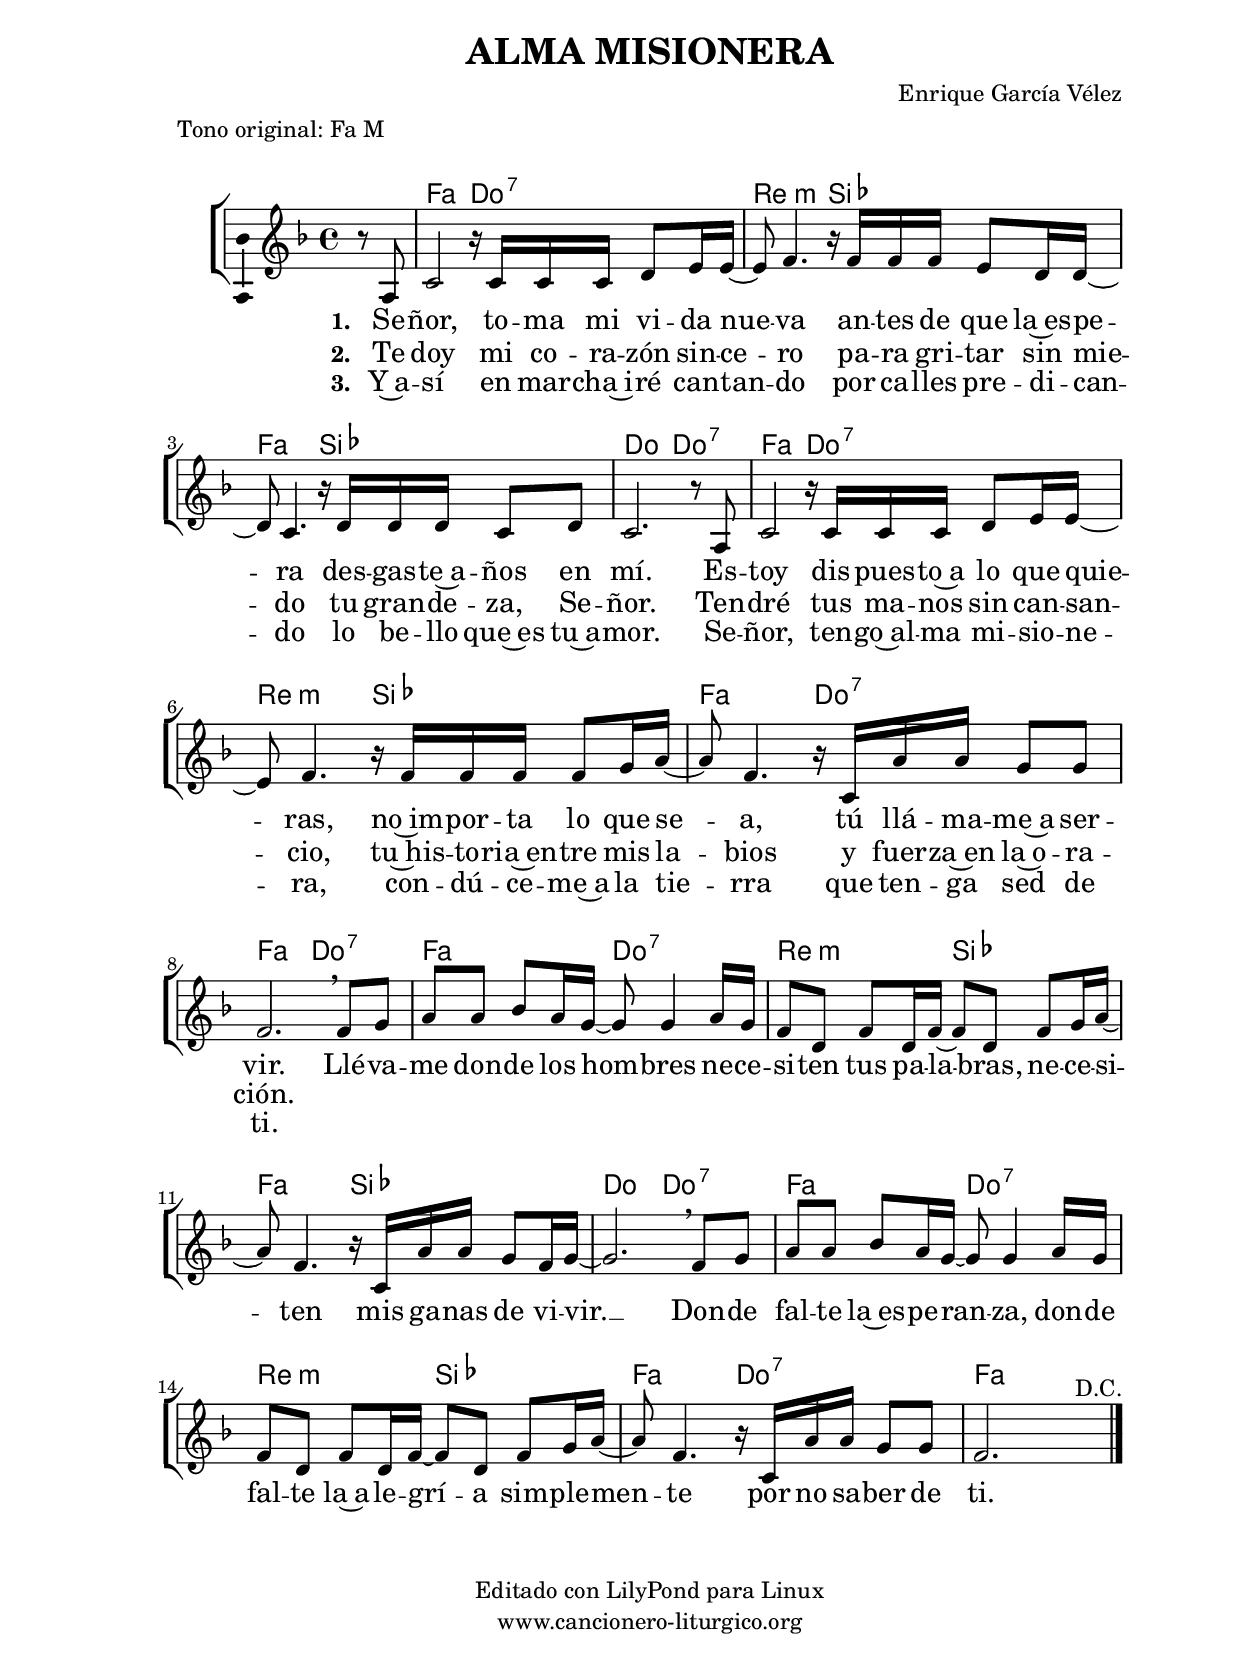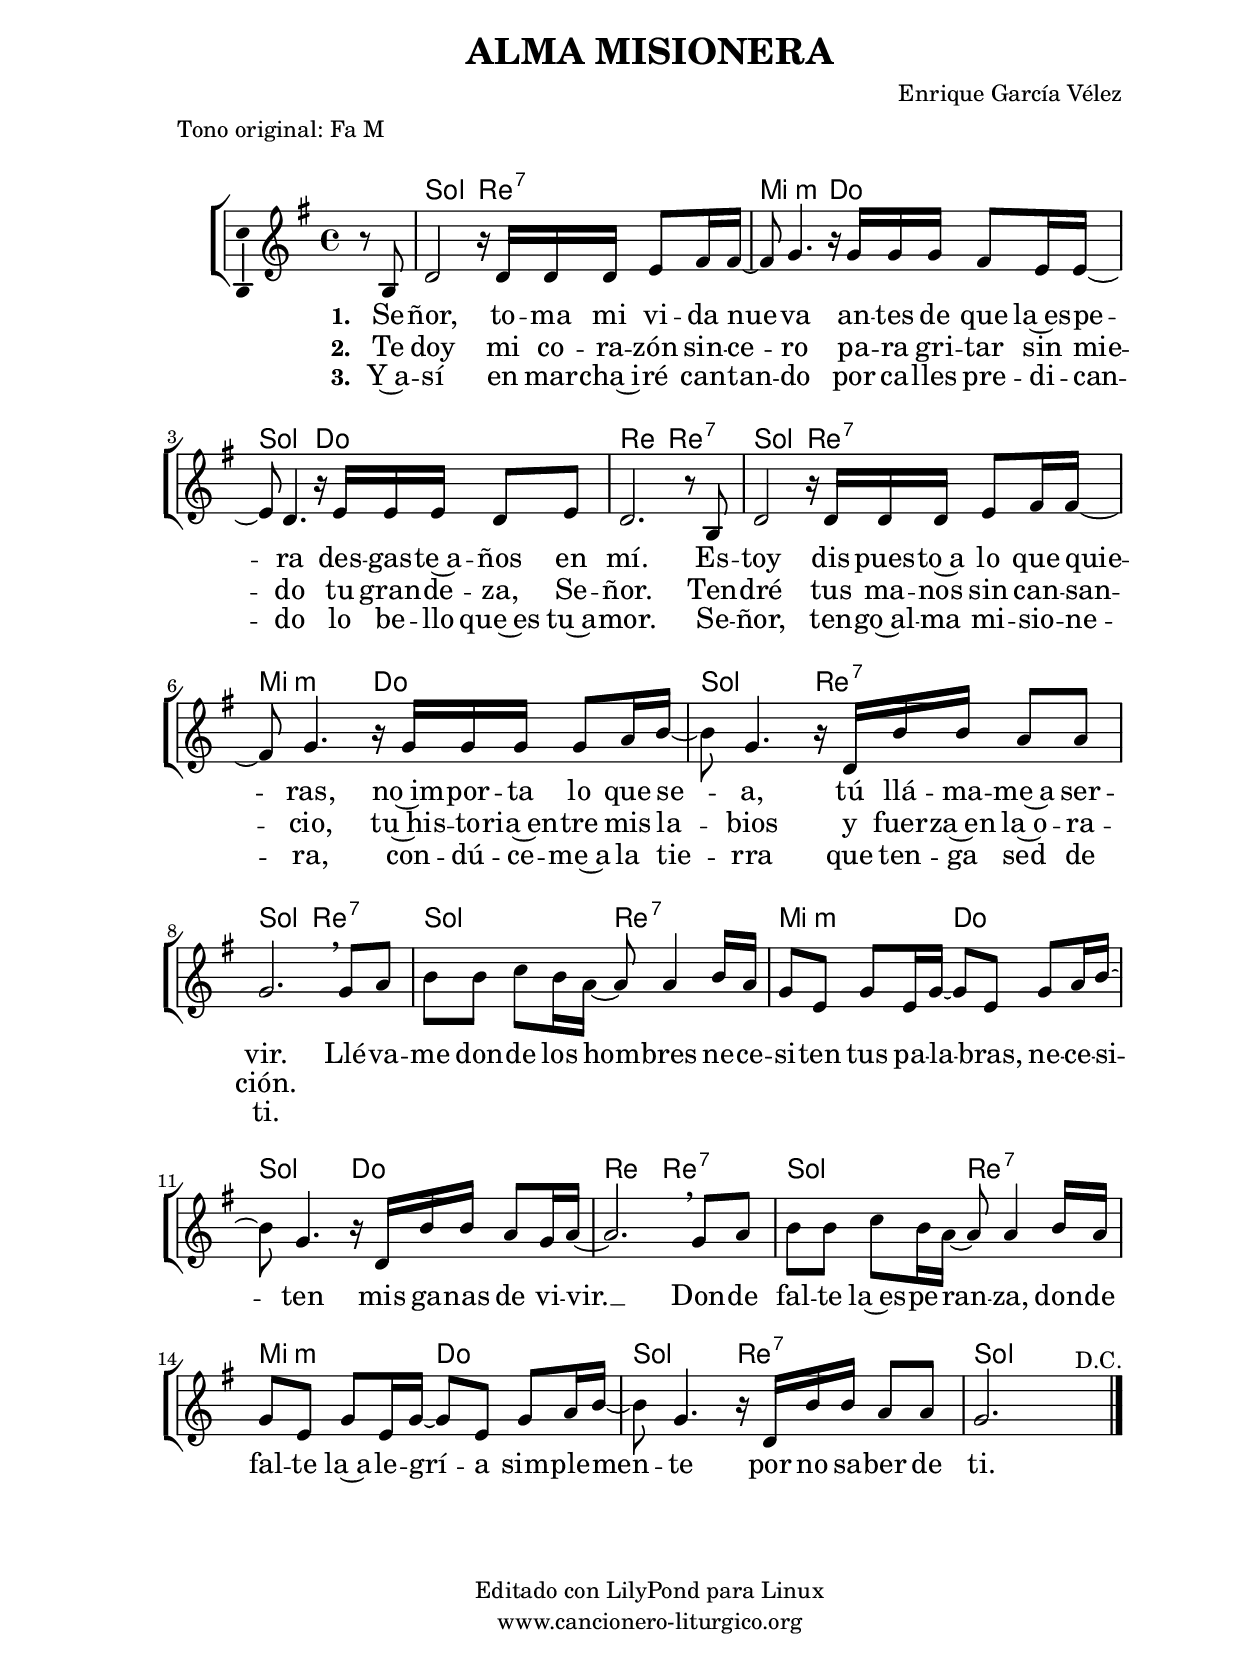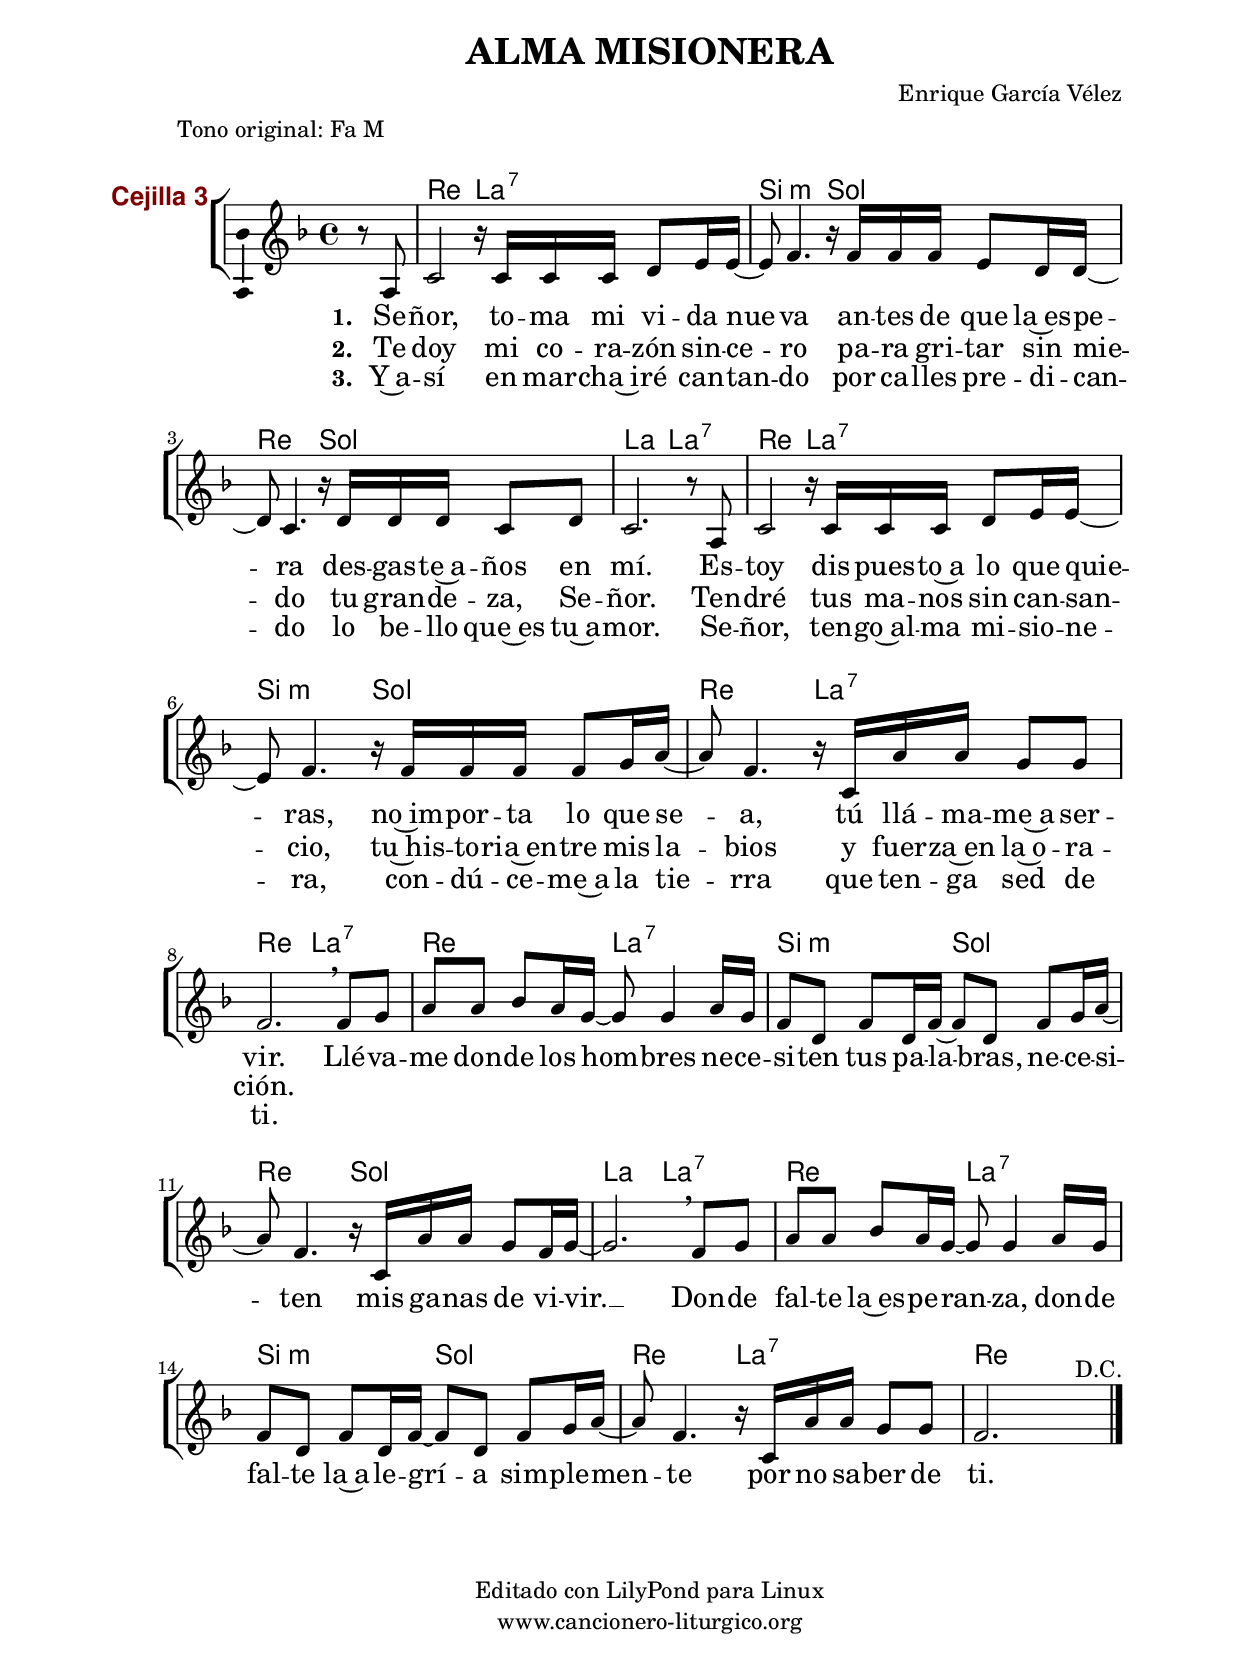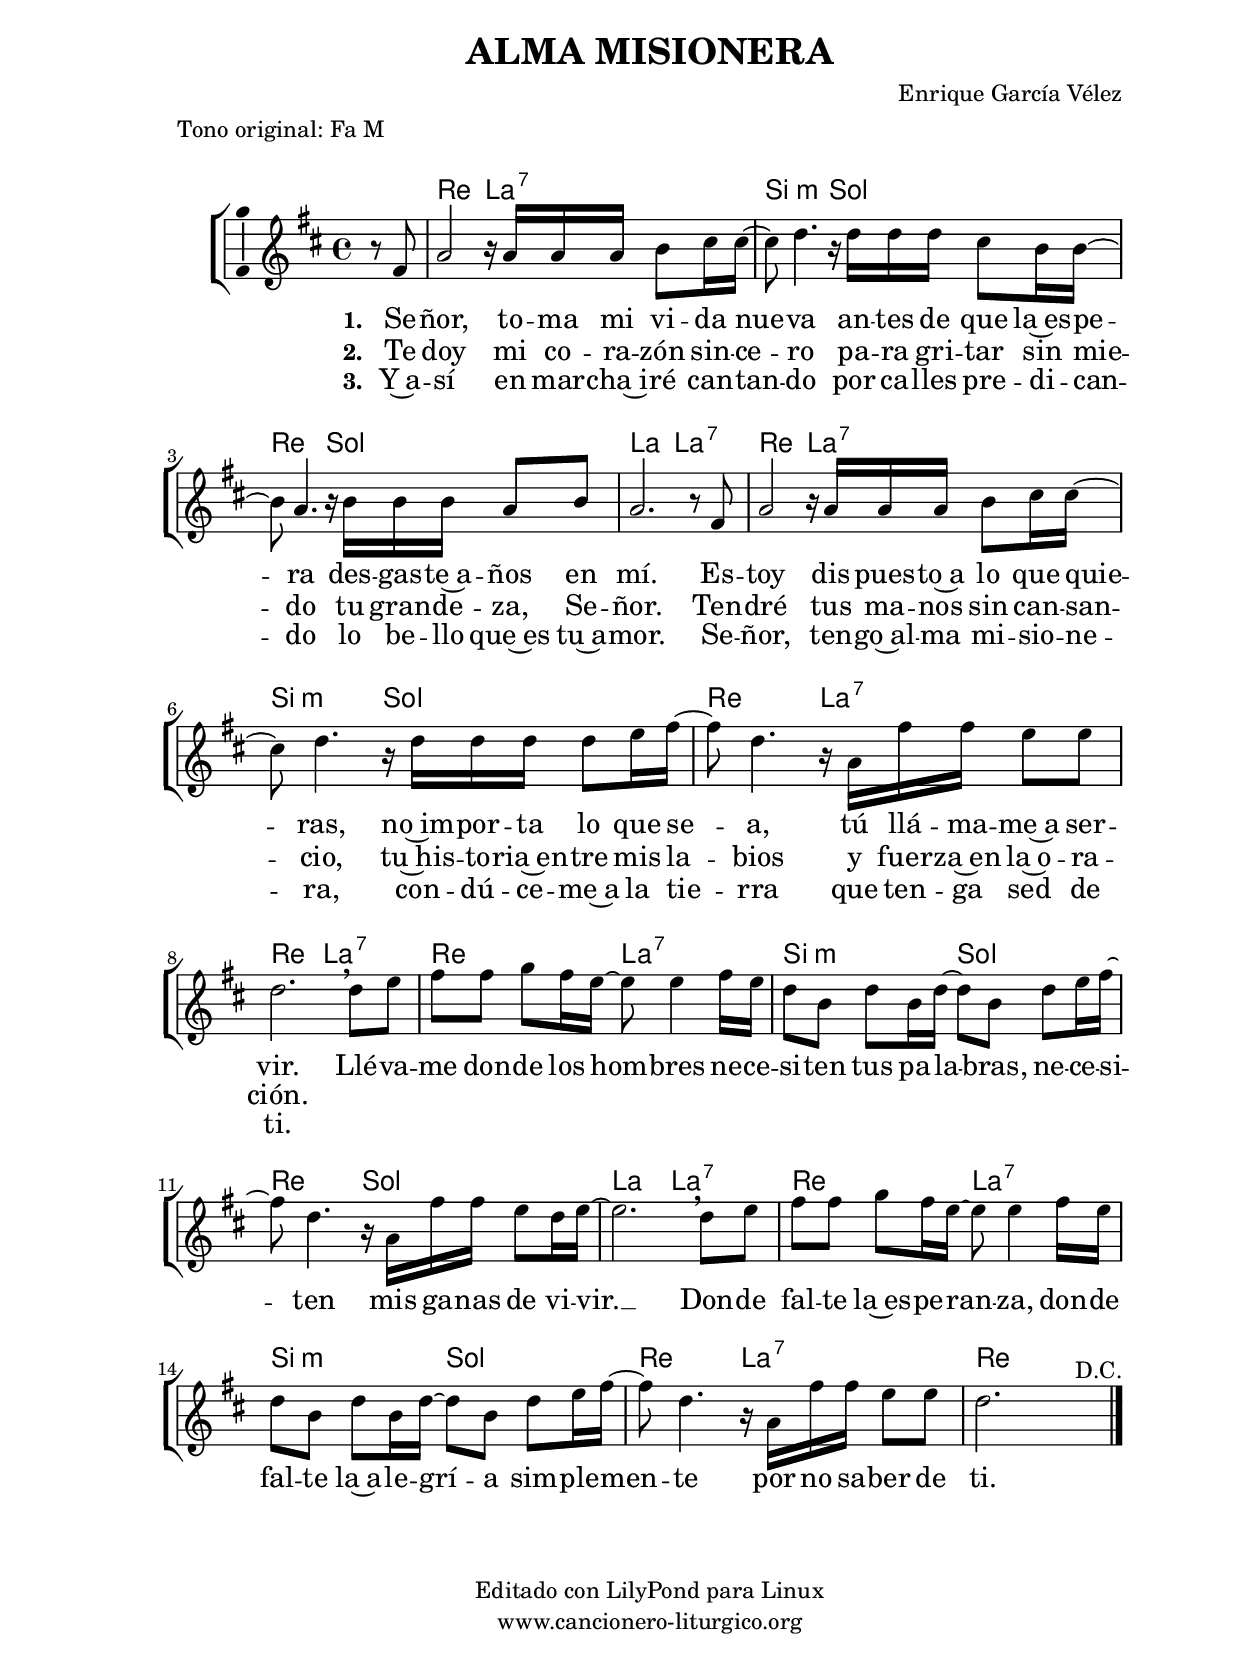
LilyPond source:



%versión de lilypond para la que se ha escrito esta partitura:
\version "2.16.0"

	%Tamaño papel
	#(set-default-paper-size "a4")
	%Tamaño partitura
	#(set-global-staff-size 20)
	%No responde al pulsar sobre una nota
	#(ly:set-option 'point-and-click #f)

%parámetros del encabezamiento:
\header {
	title = "ALMA MISIONERA"
	subtitle = ""
	composer = "Enrique García Vélez"
	poet = ""
	meter = "Tono original: Fa M"
	arranger = ""
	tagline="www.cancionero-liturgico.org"
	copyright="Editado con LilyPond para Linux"
	tiempo = ""
	usos = "Comunión"
	letra = ""
	}

%parámetros asociados al papel:
\paper  {
	oddHeaderMarkup = \markup {\fill-line { \on-the-fly #not-first-page \fromproperty #'header:title \on-the-fly #not-first-page \fromproperty #'header:composer }}
	evenHeaderMarkup = \markup {\fill-line { \fromproperty #'header:composer \fromproperty #'header:title }}
	#(set-paper-size "a4")
	print-page-number = ##f
	first-page-number = 1
	print-first-page-number = ##f
%	head-separation = 3.0 \cm
	top-margin = 2.0 \cm
	bottom-margin = 0.5\cm
%%%	bottom-margin = -3.5\cm
	left-margin = 3.0 \cm
	line-width = 16.0 \cm 
	indent = 8\mm
	interscoreline = 2.\mm
	between-system-space = 15\mm
%	para que las partituras no llenen la hoja:
	ragged-bottom = ##t
%	idem para la última hoja:
	ragged-last-bottom = ##f
%	para que las partituras llenen el ancho del papel:
	ragged-last = ##f
	after-title-space = 2.5 \cm
%page-count=1
%system-count=3

	%Flexible Vertical Spacing
%	markup-markup-spacing =
%	#'((basic-distance . 15) (minimum-distance . 15) (padding . 3))
	markup-system-spacing =
	#'((basic-distance . 15) (minimum-distance . 15) (padding . 3))
	system-system-spacing =
	#'((basic-distance . 15) (minimum-distance . 15) (padding . 3))
	score-system-spacing =
	#'((basic-distance . 15) (minimum-distance . 15) (padding . 5))
%	top-system-spacing = % header
%	#'((basic-distance . 8) (minimum-distance . 0) (padding . 0))
%	top-markup-spacing =
%	#'((basic-distance . 20) (minimum-distance . 20) (padding . 0))
	last-bottom-spacing = % footer
	#'((basic-distance . 5) (minimum-distance . 5) (padding . 0))
%	score-markup-spacing =
%	#'((basic-distance . 16) (minimum-distance . 13) (padding . 0))

	}


%parámetros que afectan a toda la partitura:
global =  {
	%clave de sol (G):
	\clef G
	%armadura:
%	\transpose g e
	\key f \major
	\tempo 4=67
	\set Score.tempoHideNote = ##t
	}


acordes = {
	\italianChords
	\chordmode {
%	\transpose g e
{

s4
f2 c:7 d:m bes f bes c c:7 f c:7 d:m bes f c:7 f c:7
f2 c:7 d:m bes f bes c c:7 f c:7 d:m bes f c:7 f f

	}
	}
}

melodia = 

%	\transpose g e
{
	\relative c'{
	\time 4/4

\partial4
r8 a8
c2 r16 c16 c c d8 e16 e~
e8 f4. r16 f16 f f e8 d16 d~
d8 c4. r16 d16 d d c8 d
c2. r8 a8
c2 r16 c16 c c d8 e16 e~
e8 f4. r16 f16 f f f8 g16 a~
a8 f4. r16 c16 a' a g8 g
f2. \breathe f8 g
a8 a bes a16 g~g8 g4 a16 g
f8 d f d16 f~f8 d f g16 a~
a8 f4. r16 c16 a' a g8 f16 g~
g2. \breathe f8 g
a8 a bes a16 g~g8 g4 a16 g
f8 d f d16 f~f8 d f g16 a~
a8 f4. r16 c16 a' a g8 g
f2. s4^"D.C."

\bar "|."
	}
	}


texto = \lyricmode {
\set stanza =#"1. " 
Se -- ñor, to -- ma mi vi -- da nue -- va
an -- tes de que la~es -- pe -- ra
des -- gas -- te~a -- ños en mí.
Es -- toy dis -- pues -- to~a lo que quie -- ras,
no~im -- por -- ta lo que se -- a,
tú llá -- ma -- me~a ser -- vir.

Llé -- va -- me don -- de los hom -- bres
ne -- ce -- si -- ten tus pa -- la -- bras,
ne -- ce -- si -- ten mis ga -- nas de vi -- vir. __
Don -- de fal -- te la~es -- pe -- ran -- za,
don -- de fal -- te la~a -- le -- grí -- a
sim -- ple -- men -- te por no sa -- ber de ti.

}

textodos = \lyricmode {
\set stanza =#"2. " 
Te doy mi co -- ra -- zón sin -- ce -- ro
pa -- ra gri -- tar sin mie -- do
tu gran -- de -- za, Se -- ñor.
Ten -- dré tus ma -- nos sin can -- san -- cio,
tu~his -- to -- ria~en -- tre mis la -- bios
y fuer -- za~en la~o -- ra -- ción.

}

textotres = \lyricmode {
\set stanza =#"3. " 
Y~a -- sí en mar -- cha~i -- ré can -- tan -- do
por ca -- lles pre -- di -- can -- do
lo be -- llo que~es tu~a -- mor.
Se -- ñor, ten -- go~al -- ma mi -- sio -- ne -- ra,
con -- dú -- ce -- me~a la tie -- rra
que ten -- ga sed de ti.

	}


acordesStaff = \context ChordNames = acordesStaff <<
	\set chordChanges = ##t
	\acordes
	>>


%%%%%%%%%%%%%%%%%%%%%%%%%%%%%%%%%%% CEJILLA %%%%%%%%%%%%%%%%%%%%%%%%%%%%%%%%%%%
acordescejilla = {
%%%	\override ChordNames.ChordName #'font-size = #-1
%%%	\override ChordNames.ChordName #'font-series = #'bold
	\transpose f d {
		\acordes
		}
	}

acordescejillaStaff = \context ChordNames = acordescejillaStaff <<
	\set Staff.instrumentName = \markup \with-color #darkred \larger \bold \sans "Cejilla 3"
	\set chordChanges = ##t
	\acordescejilla
	>>
%%%%%%%%%%%%%%%%%%%%%%%%%%%%%%%%%%% CEJILLA %%%%%%%%%%%%%%%%%%%%%%%%%%%%%%%%%%%


vozStaff = \context Voice = vozStaff
\with {\consists "Ambitus_engraver"}
<<
%	\set Staff.instrumentName = ""
%	\set Staff.shortInstrumentName = ""
%	\set Staff.midiInstrument = #"clarinet"
%	\set Staff.midiInstrument = #"cello"
%	\set Staff.midiInstrument = #"flute"
	\set Staff.midiInstrument = #"electric guitar (jazz)"
%	\set Staff.midiInstrument = #"english horn"
%	\set Staff.midiInstrument = #"violin"
%	\set Staff.midiInstrument = #"glockenspiel"
	\set Staff.midiMinimumVolume = #0.7
	\set Staff.midiMaximumVolume = #0.9
	\global
	\melodia
	>>


textoStaff = \context Lyrics = textoStaff <<
	\lyricsto vozStaff \texto
	>>

textodosStaff = \context Lyrics = textodosStaff <<
	\lyricsto vozStaff \textodos
	>>

textotresStaff = \context Lyrics = textotresStaff <<
	\lyricsto vozStaff \textotres
	>>

\book {
	\score {
		\context ChoirStaff {
			\override StaffGroup.SystemStartBracket #'collapse-height = #1
			\override Score.SystemStartBar #'collapse-height = #1
			<<
			\acordesStaff
			\vozStaff
			\textoStaff
			\textodosStaff
			\textotresStaff
			>>
			}
		\layout {
	    		\context {
				\Lyrics
				\override LyricText #'font-size = #2
				}
	   		 \context {
				\Score
				\override StaffSymbol #'staff-space = #(magstep +3)
				}
			}
		}
	\score {
		\unfoldRepeats
		\context ChoirStaff {
			<<
			\acordesStaff
			\vozStaff
			>>
			}
		\midi {
	  		\context {
	  			\Score
				tempoWholesPerMinute = #(ly:make-moment 70 4)
				}
			}
		}
	}


%Partitura para guitarra
#(define output-suffix "G")
\book {
	\score {
		\context ChoirStaff {
			\override StaffGroup.SystemStartBracket #'collapse-height = #1
			\override Score.SystemStartBar #'collapse-height = #1
			<<
			\acordescejillaStaff
			\vozStaff
			\textoStaff
			\textodosStaff
			\textotresStaff
			>>
			}
		\layout {
%%%%%%%%%%%%%%%%%%%%%%%%%%%%%%%%%%% CEJILLA %%%%%%%%%%%%%%%%%%%%%%%%%%%%%%%%%%%
			\context {
				\ChordNames \consists Instrument_name_engraver
				}
%%%%%%%%%%%%%%%%%%%%%%%%%%%%%%%%%%% CEJILLA %%%%%%%%%%%%%%%%%%%%%%%%%%%%%%%%%%%
	    		\context {
				\Lyrics
				\override LyricText #'font-size = #2
				}
	   		 \context {
				\Score
				\override StaffSymbol #'staff-space = #(magstep +3)
				}
			}
		}
	}


#(define output-suffix "C")
\book {
	\score {
		\context ChoirStaff {
			\override StaffGroup.SystemStartBracket #'collapse-height = #1
			\override Score.SystemStartBar #'collapse-height = #1
\transpose c d
			<<
			\acordesStaff
			\vozStaff
			\textoStaff
			\textodosStaff
			\textotresStaff
			>>
			}
		\layout {
	    		\context {
				\Lyrics
				\override LyricText #'font-size = #2
				}
	   		 \context {
				\Score
				\override StaffSymbol #'staff-space = #(magstep +3)
				}
			}
		}
	}


#(define output-suffix "S")
\book {
	\score {
		\context ChoirStaff {
			\override StaffGroup.SystemStartBracket #'collapse-height = #1
			\override Score.SystemStartBar #'collapse-height = #1
\transpose c a
			<<
			\acordesStaff
			\vozStaff
			\textoStaff
			\textodosStaff
			\textotresStaff
			>>
			}
		\layout {
	    		\context {
				\Lyrics
				\override LyricText #'font-size = #2
				}
	   		 \context {
				\Score
				\override StaffSymbol #'staff-space = #(magstep +3)
				}
			}
		}
	}


